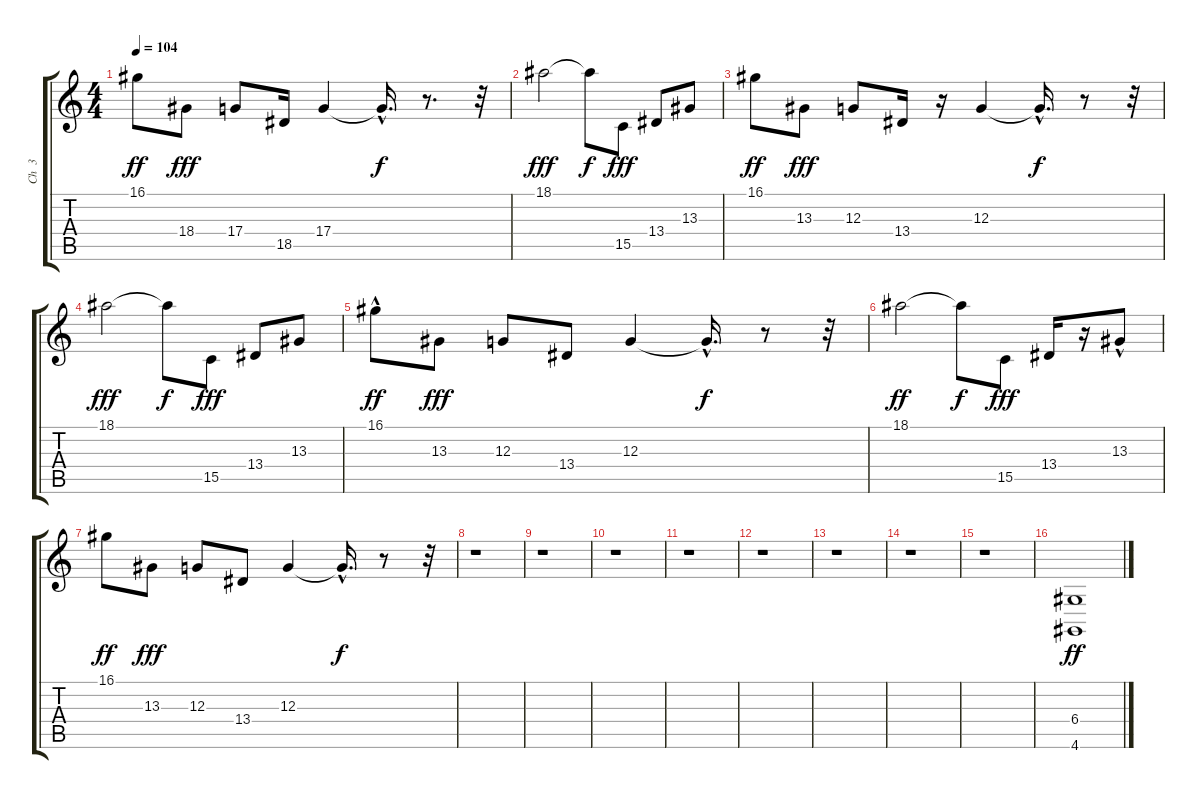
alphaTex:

\track ("Ch  3   " "Ch  3   ") {instrument sitar}
\staff {score tabs}
\tuning (E4 B3 G3 D3 A2 E2) {hide}
\ts (4 4)
\tempo 104
\clef g2
\ks c
16.1.8{dy ff} 18.4.8{dy fff} 17.4.8 18.5.16 17.4.4 17.4{hac t}.16{d dy f} r.8{d} r.32 |
18.1.2{dy fff} 18.1{t}.8{dy f} 15.5.8{dy fff} 13.4.8 13.3.8 |
16.1.8{dy ff} 13.3.8{dy fff} 12.3.8 13.4.16 r.16 12.3.4 12.3{hac t}.16{d dy f} r.8 r.32 |
18.1.2{dy fff} 18.1{t}.8{dy f} 15.5.8{dy fff} 13.4.8 13.3.8 |
16.1{hac}.8{dy ff} 13.3.8{dy fff} 12.3.8 13.4.8 12.3.4 12.3{hac t}.16{d dy f} r.8 r.32 |
18.1.2{dy ff} 18.1{t}.8{dy f} 15.5.8{dy fff} 13.4.16 r.16 13.3{hac}.8 |
16.1.8{dy ff} 13.3.8{dy fff} 12.3.8 13.4.8 12.3.4 12.3{hac t}.16{d dy f} r.8 r.32 |
r.1 |
r.1 |
r.1 |
r.1 |
r.1 |
r.1 |
r.1 |
r.1 |
(6.4 4.6).1{dy ff}
